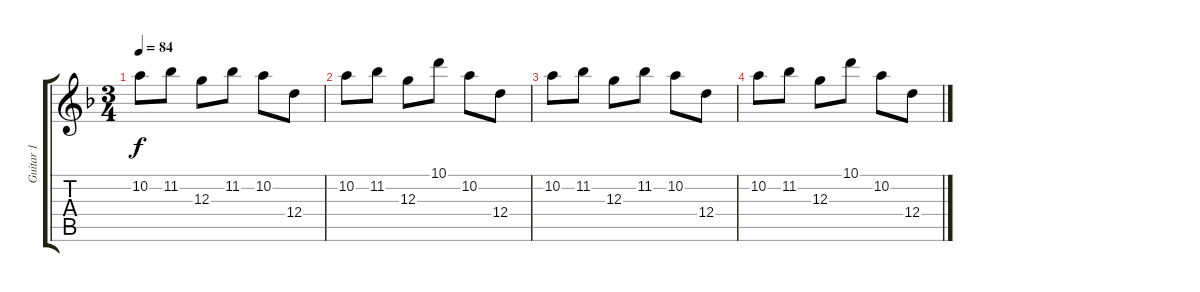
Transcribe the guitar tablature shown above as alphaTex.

\track ("Guitar 1" "Guitar 1") {instrument electricguitarclean}
\staff {score tabs}
\tuning (E4 B3 G3 D3 A2 E2) {hide}
\ts (3 4)
\tempo 84
\clef g2
\ks dminor
10.2.8{dy f} 11.2.8 12.3.8 11.2.8 10.2.8 12.4.8 |
10.2.8 11.2.8 12.3.8 10.1.8 10.2.8 12.4.8 |
10.2.8 11.2.8 12.3.8 11.2.8 10.2.8 12.4.8 |
10.2.8 11.2.8 12.3.8 10.1.8 10.2.8 12.4.8
